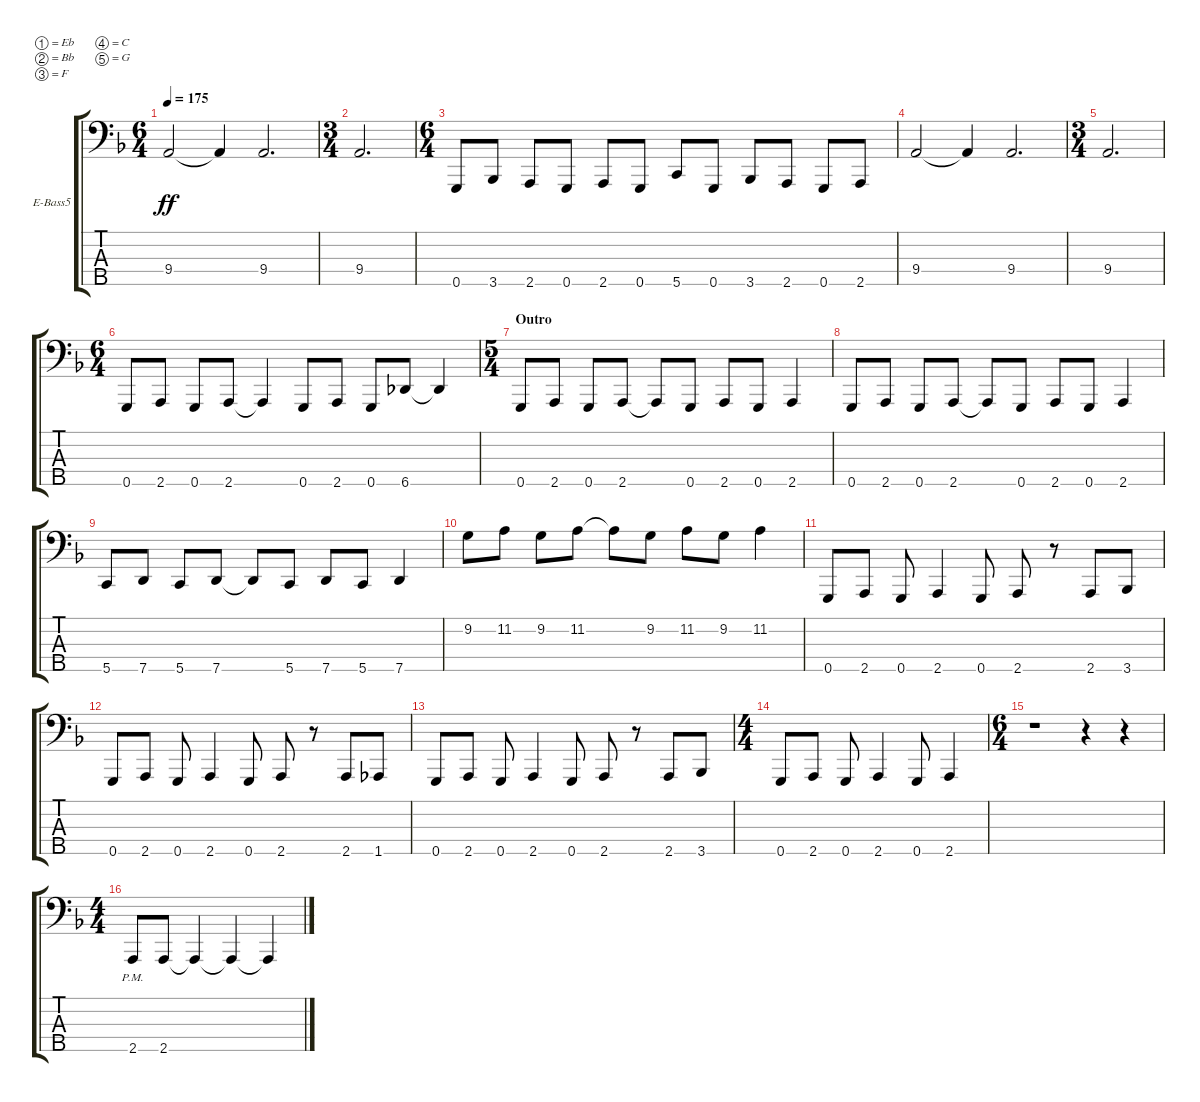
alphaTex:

\defaultSystemsLayout 4
\bracketExtendMode groupsimilarinstruments
\firstSystemTrackNameOrientation horizontal
\otherSystemsTrackNameOrientation horizontal
\track ("Electric Bass" "E-Bass5") {instrument electricbassfinger}
\staff {score tabs}
\tuning (Eb2 Bb1 F1 C1 G0)
\ts (6 4)
\tempo 175
\clef f4
\ks f
9.4.2{dy ff} 9.4{t}.4 9.4.2{d} |
\ts (3 4)
9.4.2{d} |
\ts (6 4)
0.5.8 3.5.8 2.5.8 0.5.8 2.5.8 0.5.8 5.5.8 0.5.8 3.5.8 2.5.8 0.5.8 2.5.8 |
9.4.2 9.4{t}.4 9.4.2{d} |
\ts (3 4)
9.4.2{d} |
\ts (6 4)
0.5.8 2.5.8 0.5.8 2.5.8 2.5{t}.4 0.5.8 2.5.8 0.5.8 6.5.8 6.5{t}.4 |
\ts (5 4)
\section ("" "Outro")
0.5.8 2.5.8 0.5.8 2.5.8 2.5{t}.8 0.5.8 2.5.8 0.5.8 2.5.4 |
0.5.8 2.5.8 0.5.8 2.5.8 2.5{t}.8 0.5.8 2.5.8 0.5.8 2.5.4 |
5.5.8 7.5.8 5.5.8 7.5.8 7.5{t}.8 5.5.8 7.5.8 5.5.8 7.5.4 |
9.2.8 11.2.8 9.2.8 11.2.8 11.2{t}.8 9.2.8 11.2.8 9.2.8 11.2.4 |
0.5.8 2.5.8 0.5.8 2.5.4 0.5.8 2.5.8 r.8 2.5.8 3.5.8 |
0.5.8 2.5.8 0.5.8 2.5.4 0.5.8 2.5.8 r.8 2.5.8 1.5.8 |
0.5.8 2.5.8 0.5.8 2.5.4 0.5.8 2.5.8 r.8 2.5.8 3.5.8 |
\ts (4 4)
0.5.8 2.5.8 0.5.8 2.5.4 0.5.8 2.5.4 |
\ts (6 4)
r.1 r.4 r.4 |
\ts (4 4)
2.5{pm}.8 2.5.8 2.5{t}.4 2.5{t}.4 2.5{t}.4
